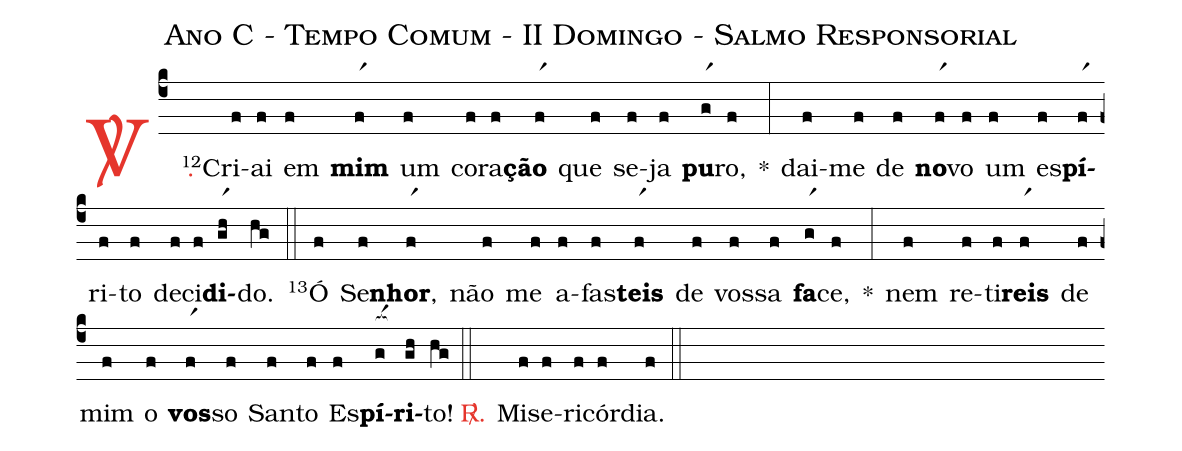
name: Ano C - Tempo Comum - II Domingo - Salmo Responsorial;
%%
(c4)

<c><sp>V/</sp>.</c>() <v>\VSup{12}</v>Cri(f)ai(f) em(f) <b>mim</b>(fr1) um(f) co(f)ra(f)<b>ção</b>(fr1) que(f) se(f)ja(f) <b>pu</b>(gr1)ro,(f) *(:)
dai-(f)me(f) de(f) <b>no</b>(fr1)vo(f) um(f) es(f)<b>pí</b>(fr1)ri(f)to(f) de(f)ci(f)<b>di</b>(gr1h)do.(hg)

(::)

<v>\VSup{13}</v>Ó(f) Se(f)<b>nhor</b>,(fr1) não(f) me(f) a(f)fas(f)<b>teis</b>(fr1) de(f) vos(f)sa(f) <b>fa</b>(gr1)ce,(f) *(:)
nem(f) re(f)ti(f)<b>reis</b>(fr1) de(f) mim(f) o(f) <b>vos</b>(fr1)so(f) San(f)to(f) Es(f)<b>pí</b>(g[ocba:1{])<b>ri</b>(gh[ocba:0}])to!(hg)

(::)

<c><sp>R/</sp>.</c>() Mi(f)se(f)ri(f)cór(f)dia.(f)

(::)
